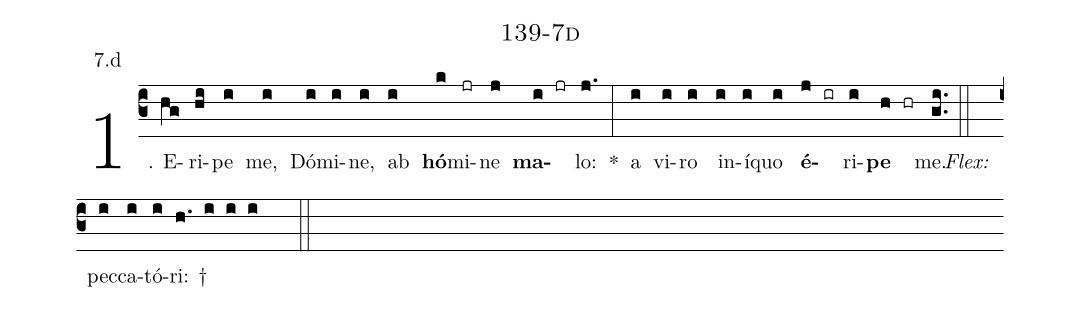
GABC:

name: 139-7d;
annotation: 7.d;
%%
(c3)1. E(hg)ri(hi)pe(i) me,(i) Dó(i)mi(i)ne,(i) ab(i) <b>hó</b>(k)mi(jr)ne(j) <b>ma</b>(i jr)lo:(j.) *(:) a(i) vi(i)ro(i) in(i)í(i)quo(i) <b>é</b>(j ir)ri(i)<b>pe</b>(h hr) me.(gi..) (::)
<i>Flex:</i>()  pec(i)ca(i)tó(i)ri: †(h. i i i  ::)
